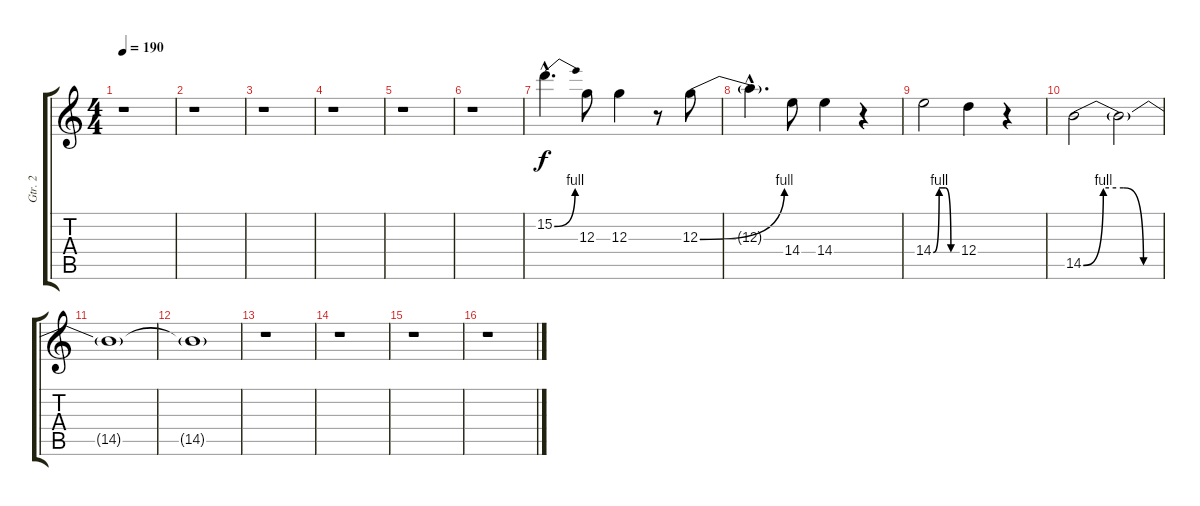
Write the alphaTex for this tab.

\track ("Gtr. 2" "Gtr. 2") {instrument distortionguitar}
\staff {score tabs}
\tuning (E4 B3 G3 D3 A2 E2) {hide}
\ts (4 4)
\tempo 190
\clef g2
\ks c
r.1{dy f} |
r.1 |
r.1 |
r.1 |
r.1 |
r.1 |
15.2{be (bend 0 0 60 4) hac}.4{d} 12.3.8 12.3.4 r.8 12.3{be (bend 0 0 60 4)}.8 |
12.3{hac t}.4{d} 14.4.8 14.4.4 r.4 |
14.4{be (custom 0 0 15 4 30 4 45 0 60 0)}.2 12.4.4 r.4 |
14.5{be (custom 0 0 15 4 30 4 45 0 60 0)}.2 14.5{t}.2 |
14.5{t}.1 |
14.5{t}.1 |
r.1 |
r.1 |
r.1 |
r.1
